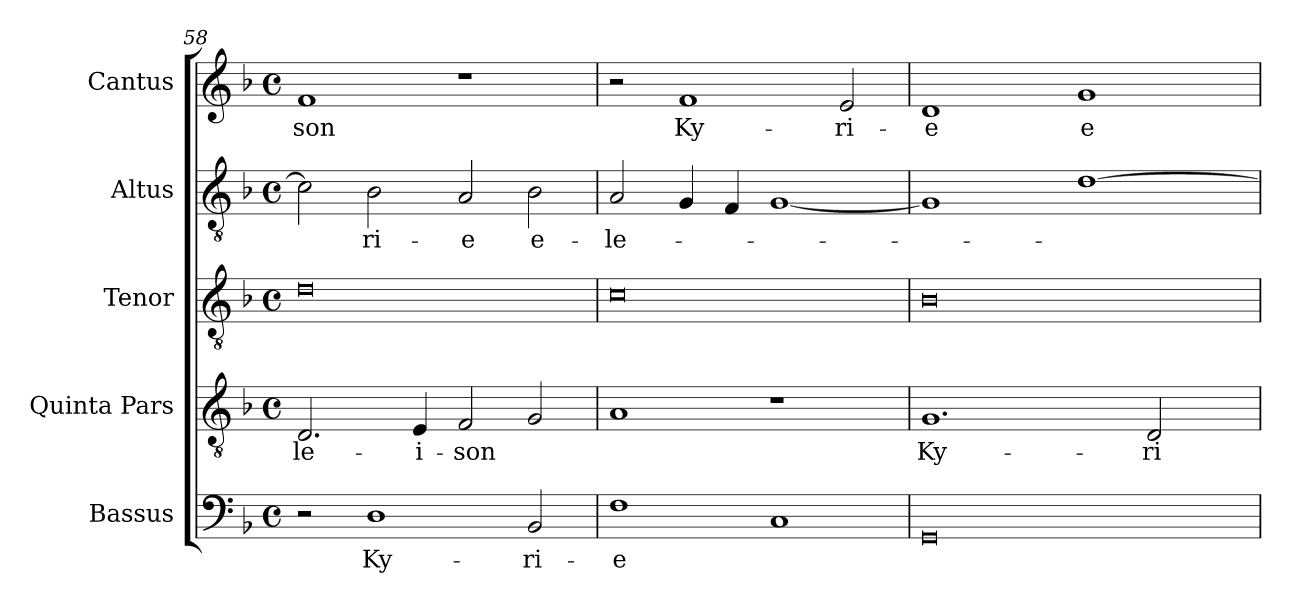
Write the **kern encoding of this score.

**kern	**text	**kern	**text	**kern	**kern	**text	**kern	**text
*part5	*part5	*part4	*part4	*part3	*part2	*part2	*part1	*part1
*staff5	*staff5	*staff4	*staff4	*staff3	*staff2	*staff2	*staff1	*staff1
*I"Bassus	*	*I"Quinta Pars	*	*I"Tenor	*I"Altus	*	*I"Cantus	*
*I'B.	*	*I'Q.P.	*	*I'T.	*I'A.	*	*I'C.	*
*clefF4	*	*clefGv2	*	*clefGv2	*clefGv2	*	*clefG2	*
*k[b-]	*	*k[b-]	*	*k[b-]	*k[b-]	*	*k[b-]	*
*F:	*	*F:	*	*F:	*F:	*	*F:	*
*M4/4	*	*M4/4	*	*M4/4	*M4/4	*	*M4/4	*
*met(c)	*	*met(c)	*	*met(c)	*met(c)	*	*met(c)	*
=58	=58	=58	=58	=58	=58	=58	=58	=58
!	!	!	!LO:LY:b:cj	!	!	!	!	!LO:LY:b:cj
2r	.	2.D/	-le-	0d	2c\]	.	1f	-son
!	!LO:LY:b:cj	!	!	!	!	!LO:LY:b:cj	!	!
1D	Ky-	.	.	.	2B-\	-ri-	.	.
!	!	!	!LO:LY:b:cj	!	!	!	!	!
.	.	4E/	-i-	.	.	.	.	.
!	!	!	!LO:LY:b:cj	!	!	!LO:LY:b:cj	!	!
.	.	2F/	-son	.	2A/	-e	1r	.
!	!LO:LY:b:cj	!	!	!	!	!LO:LY:b:cj	!	!
2BB-/	-ri-	2G/	.	.	2B-\	e-	.	.
=59	=59	=59	=59	=59	=59	=59	=59	=59
!	!LO:LY:b:cj	!	!	!	!	!LO:LY:b:cj	!	!
1F	-e	1A	.	0c	2A/	-le-	2r	.
!	!	!	!	!	!	!	!	!LO:LY:b:cj
.	.	.	.	.	4G/	.	1f	Ky-
.	.	.	.	.	4F/	.	.	.
1C	.	1r	.	.	[>1G	.	.	.
!	!	!	!	!	!	!	!	!LO:LY:b:cj
.	.	.	.	.	.	.	2e/	-ri-
!!LO:LB:g=z
=60	=60	=60	=60	=60	=60	=60	=60	=60
!	!	!	!LO:LY:b:cj	!	!	!	!	!LO:LY:b:cj
*	*	*	*	*	*^	*	*	*
0GG	.	1.G	Ky-	0B-	1G]	2ryy	.	1d	-e
.	.	.	.	.	.	16.ryy	.	.	.
.	.	.	.	.	.	1ryy	.	.	.
!	!	!	!	!	!	!	!	!	!LO:LY:b:cj
.	.	.	.	.	[>1d	.	.	1g	e-
!	!	!	!LO:LY:b:cj	!	!	!	!	!	!
.	.	2D/	-ri-	.	.	.	.	.	.
.	.	.	.	.	.	4ryy	.	.	.
.	.	.	.	.	.	8ryy	.	.	.
.	.	.	.	.	.	32ryy	.	.	.
*	*	*	*	*	*v	*v	*	*	*
=	=	=	=	=	=	=	=	=
*-	*-	*-	*-	*-	*-	*-	*-	*-
